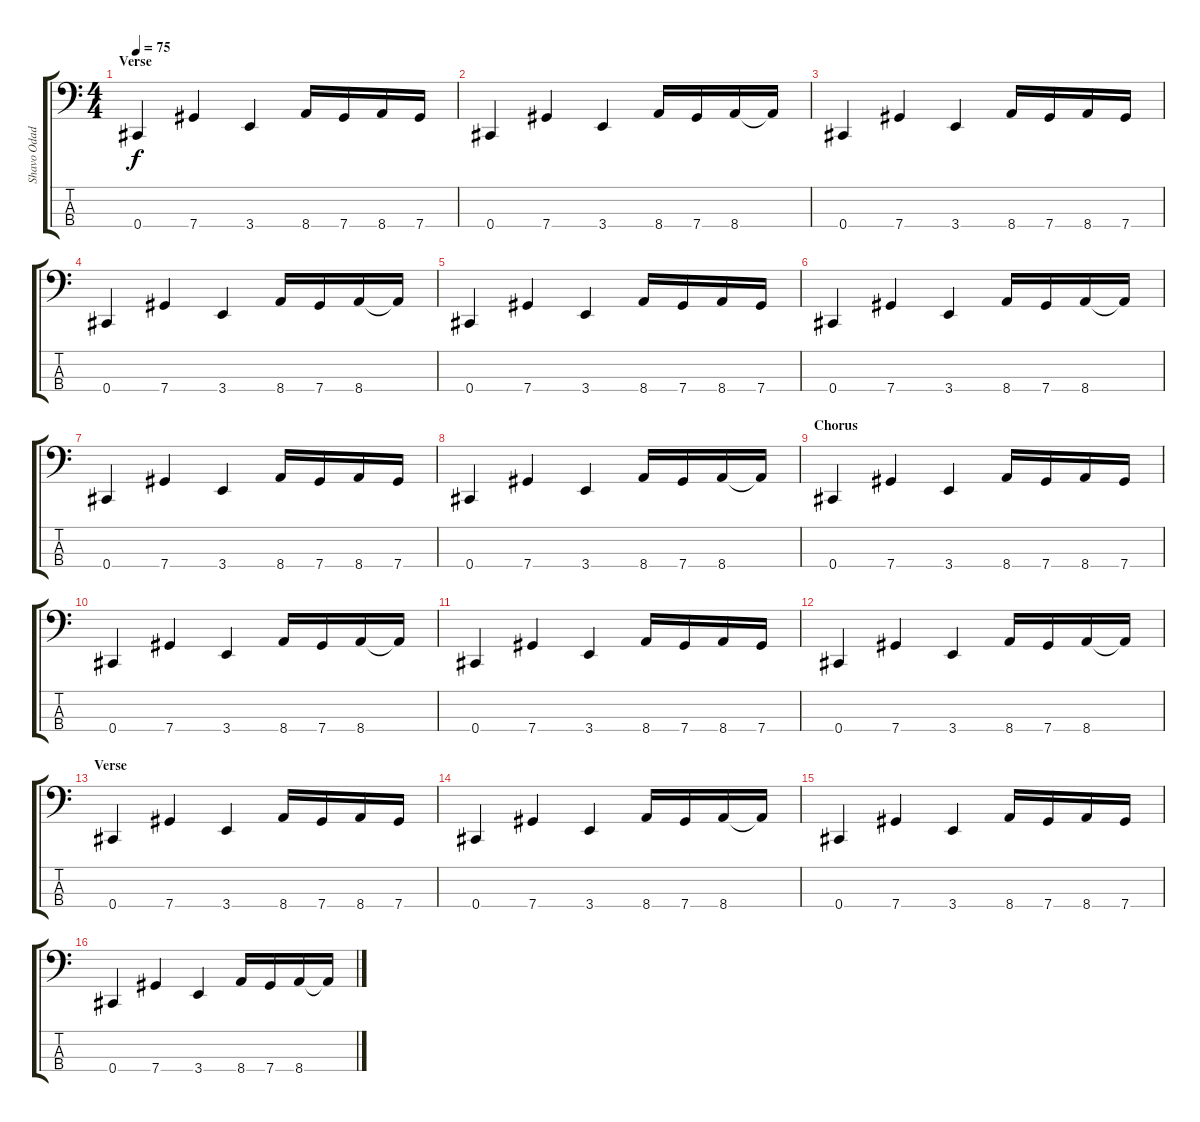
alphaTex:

\track ("Shavo Odadjian" "Shavo Odad") {instrument electricbassfinger}
\staff {score tabs}
\tuning (Gb2 Db2 Ab1 Db1) {hide}
\ts (4 4)
\section ("" "Verse")
\tempo 75
\clef f4
\ks c
0.4.4{dy f} 7.4.4 3.4.4 8.4.16 7.4.16 8.4.16 7.4.16 |
0.4.4 7.4.4 3.4.4 8.4.16 7.4.16 8.4.16 8.4{t}.16 |
0.4.4 7.4.4 3.4.4 8.4.16 7.4.16 8.4.16 7.4.16 |
0.4.4 7.4.4 3.4.4 8.4.16 7.4.16 8.4.16 8.4{t}.16 |
0.4.4 7.4.4 3.4.4 8.4.16 7.4.16 8.4.16 7.4.16 |
0.4.4 7.4.4 3.4.4 8.4.16 7.4.16 8.4.16 8.4{t}.16 |
0.4.4 7.4.4 3.4.4 8.4.16 7.4.16 8.4.16 7.4.16 |
0.4.4 7.4.4 3.4.4 8.4.16 7.4.16 8.4.16 8.4{t}.16 |
\section ("" "Chorus")
0.4.4 7.4.4 3.4.4 8.4.16 7.4.16 8.4.16 7.4.16 |
0.4.4 7.4.4 3.4.4 8.4.16 7.4.16 8.4.16 8.4{t}.16 |
0.4.4 7.4.4 3.4.4 8.4.16 7.4.16 8.4.16 7.4.16 |
0.4.4 7.4.4 3.4.4 8.4.16 7.4.16 8.4.16 8.4{t}.16 |
\section ("" "Verse")
0.4.4 7.4.4 3.4.4 8.4.16 7.4.16 8.4.16 7.4.16 |
0.4.4 7.4.4 3.4.4 8.4.16 7.4.16 8.4.16 8.4{t}.16 |
0.4.4 7.4.4 3.4.4 8.4.16 7.4.16 8.4.16 7.4.16 |
0.4.4 7.4.4 3.4.4 8.4.16 7.4.16 8.4.16 8.4{t}.16
